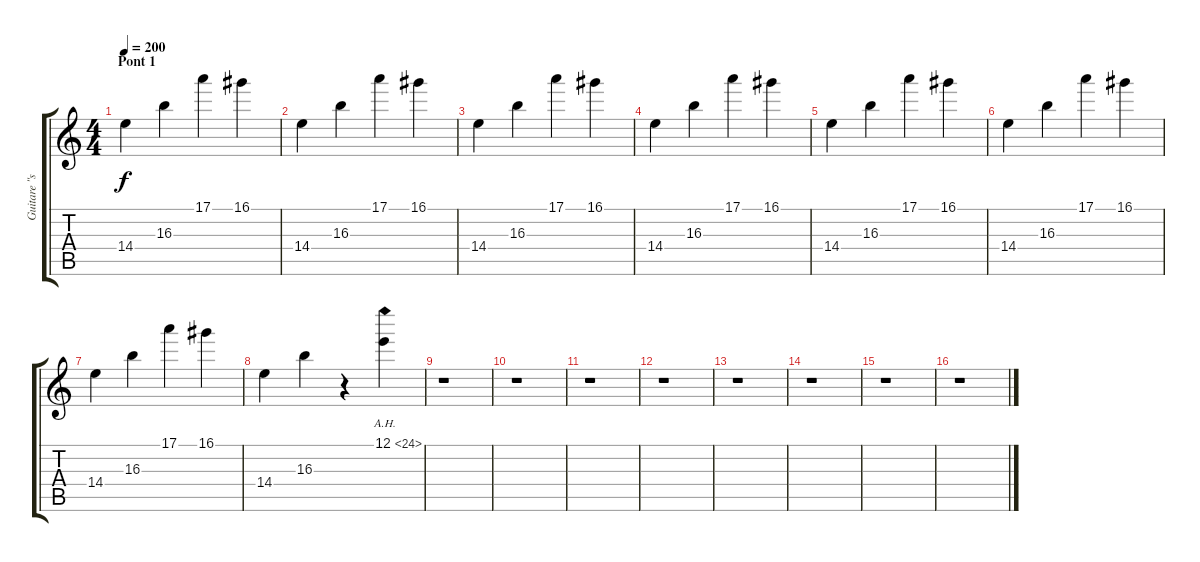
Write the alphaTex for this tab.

\track ("Guitare \"solo\"" "Guitare \"s") {instrument overdrivenguitar}
\staff {score tabs}
\tuning (E4 B3 G3 D3 A2 E2) {hide}
\ts (4 4)
\section ("" "Pont 1")
\tempo 200
\clef g2
\ks c
14.4.4{dy f volume 13} 16.3.4 17.1.4 16.1.4 |
14.4.4{volume 13} 16.3.4 17.1.4 16.1.4 |
14.4.4{volume 13} 16.3.4 17.1.4 16.1.4 |
14.4.4{volume 13} 16.3.4 17.1.4 16.1.4 |
14.4.4{volume 13} 16.3.4 17.1.4 16.1.4 |
14.4.4{volume 13} 16.3.4 17.1.4 16.1.4 |
14.4.4 16.3.4 17.1.4 16.1.4 |
14.4.4 16.3.4 r.4 12.1{ah 12}.4{volume 12} |
r.1{volume 16} |
r.1 |
r.1 |
r.1 |
r.1 |
r.1 |
r.1 |
r.1
